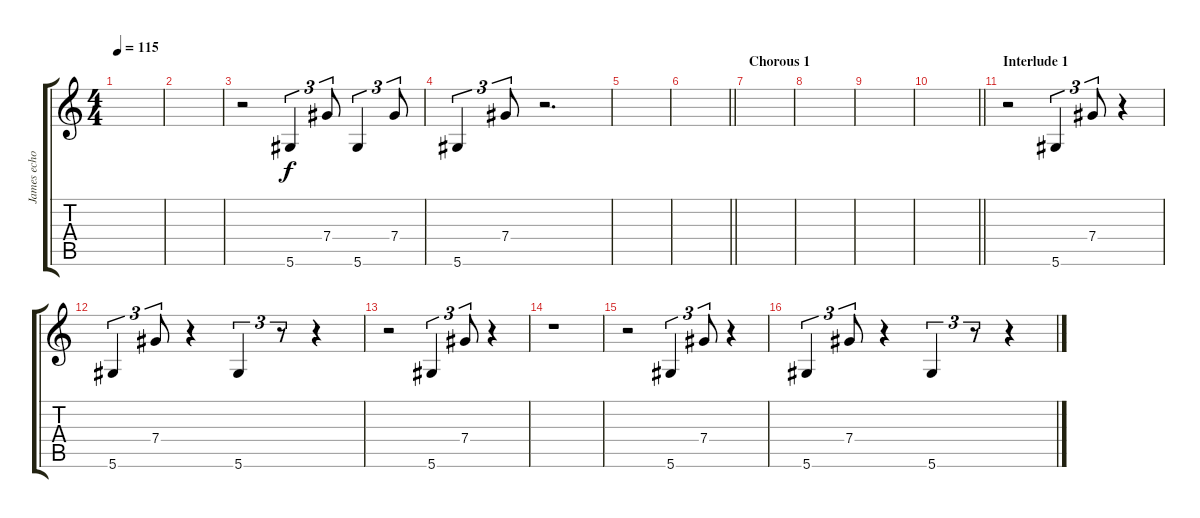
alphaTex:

\track ("James echo" "James echo") {instrument distortionguitar}
\staff {score tabs}
\tuning (Eb4 Bb3 Gb3 Db3 Ab2 Eb2) {hide}
\ts (4 4)
\tempo 115
\clef g2
\ks c
|
|
r.2{volume 3} 5.6.4{tu (3 2) volume 0} 7.4.8{tu (3 2)} 5.6.4{tu (3 2)} 7.4.8{tu (3 2)} |
5.6.4{tu (3 2)} 7.4.8{tu (3 2)} r.2{d} |
|
\barLineRight lightlight
|
\section ("" "Chorous 1")
|
|
|
\barLineRight lightlight
|
\section ("" "Interlude 1")
r.2{volume 3} 5.6.4{tu (3 2)} 7.4.8{tu (3 2)} r.4 |
5.6.4{tu (3 2)} 7.4.8{tu (3 2)} r.4 5.6.4{tu (3 2)} r.8{tu (3 2)} r.4 |
r.2 5.6.4{tu (3 2)} 7.4.8{tu (3 2)} r.4 |
r.1 |
r.2 5.6.4{tu (3 2)} 7.4.8{tu (3 2)} r.4 |
5.6.4{tu (3 2)} 7.4.8{tu (3 2)} r.4 5.6.4{tu (3 2)} r.8{tu (3 2)} r.4
